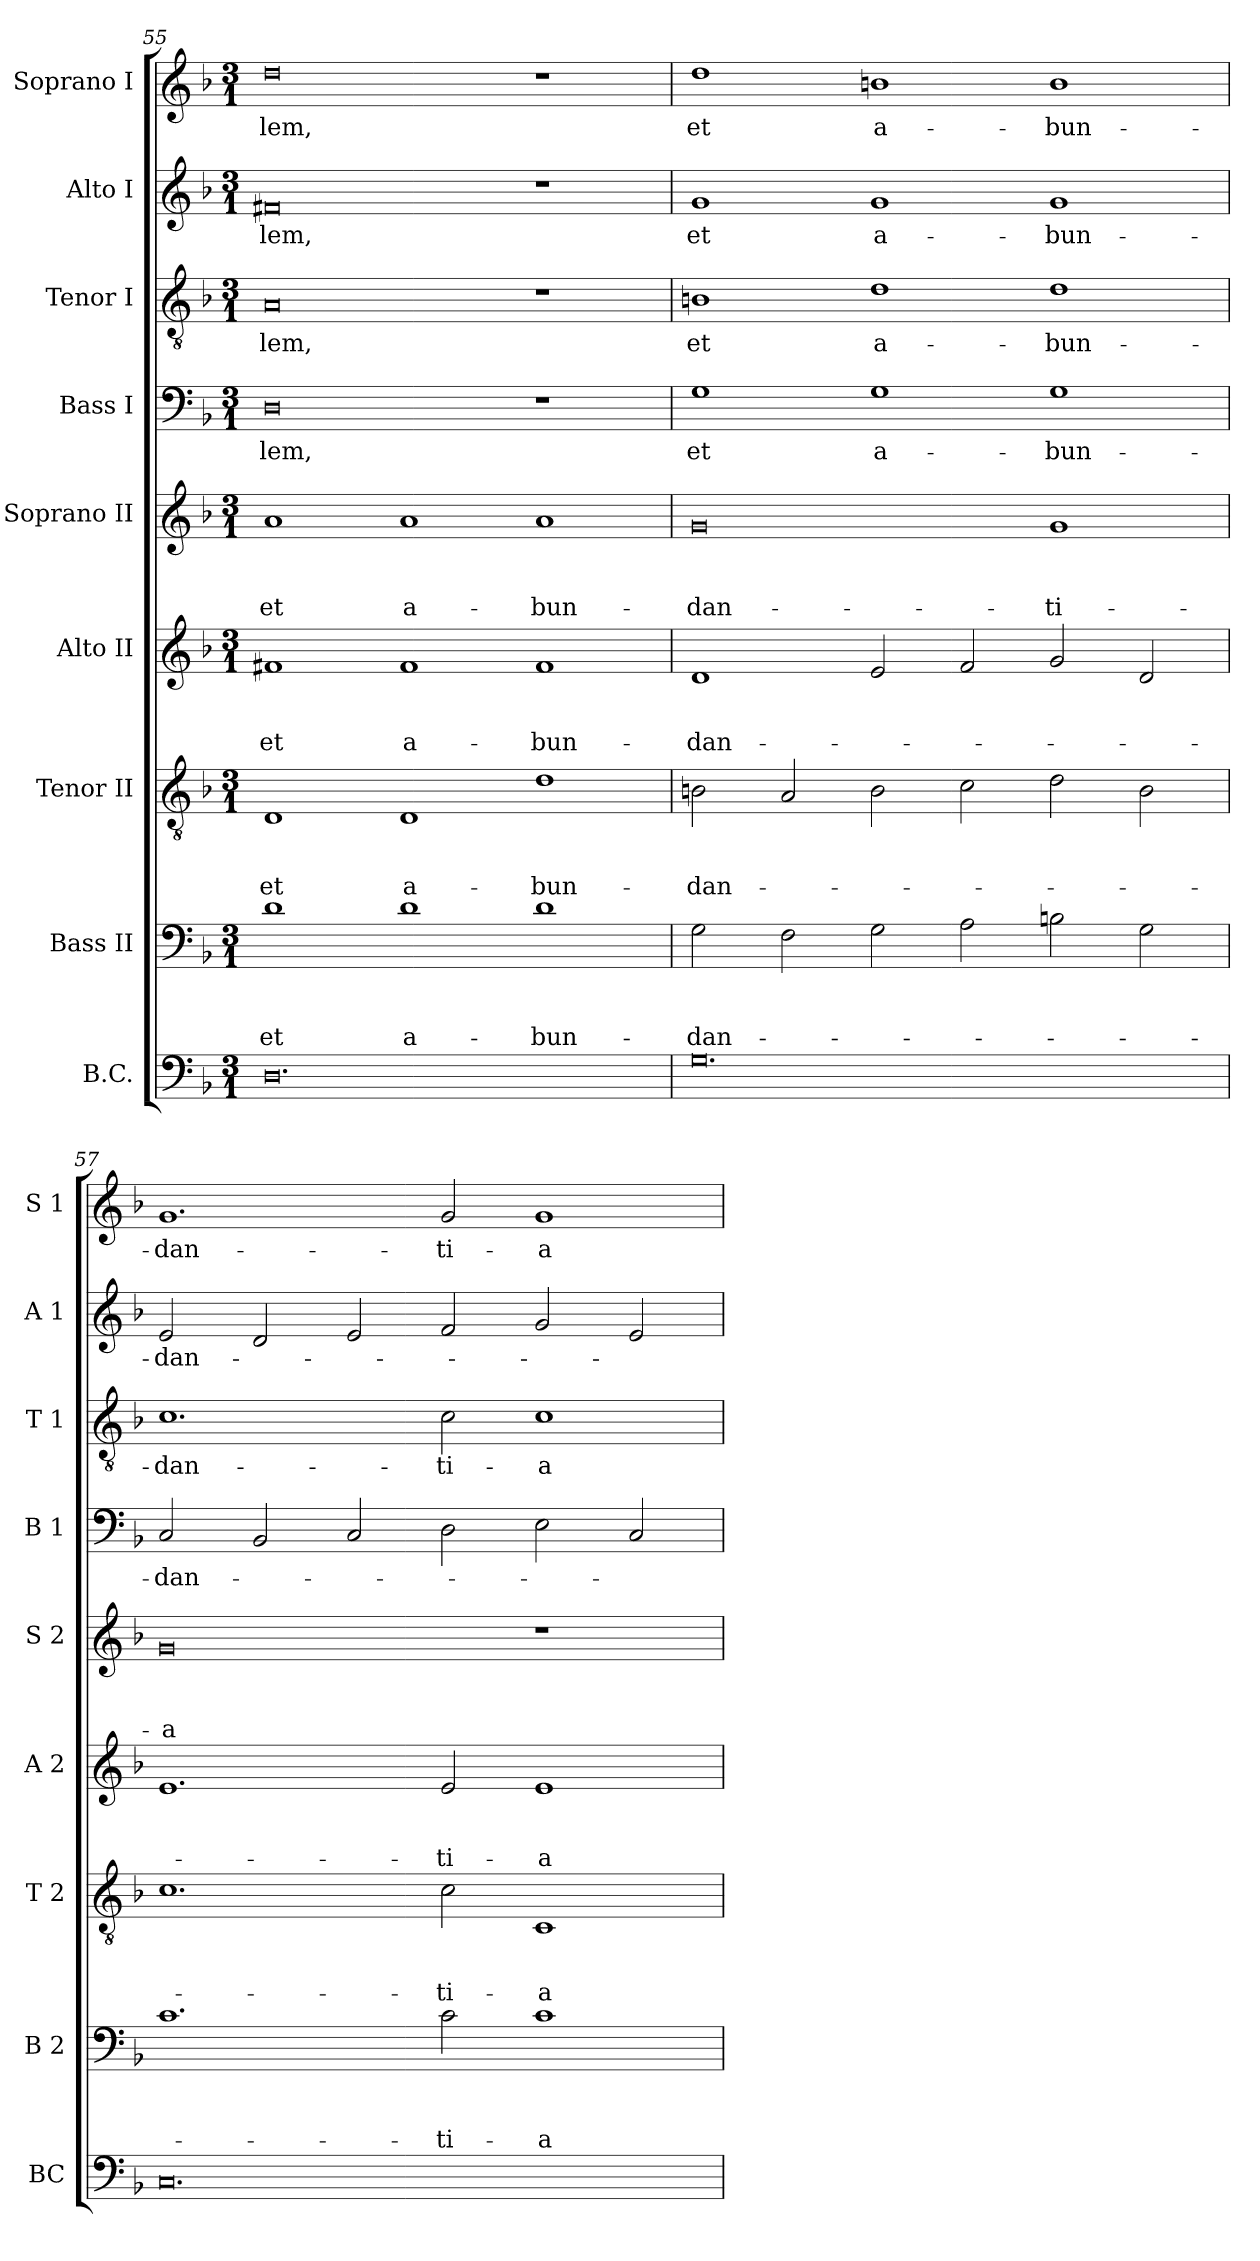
**kern	**kern	**text	**text	**text	**kern	**text	**text	**text	**kern	**text	**text	**text	**kern	**text	**text	**text	**kern	**text	**kern	**text	**kern	**text	**kern	**text
*part9	*part8	*part8	*part8	*part8	*part7	*part7	*part7	*part7	*part6	*part6	*part6	*part6	*part5	*part5	*part5	*part5	*part4	*part4	*part3	*part3	*part2	*part2	*part1	*part1
*staff9	*staff8	*staff8	*staff8	*staff8	*staff7	*staff7	*staff7	*staff7	*staff6	*staff6	*staff6	*staff6	*staff5	*staff5	*staff5	*staff5	*staff4	*staff4	*staff3	*staff3	*staff2	*staff2	*staff1	*staff1
*I"B.C.	*I"Bass II	*	*	*	*I"Tenor II	*	*	*	*I"Alto II	*	*	*	*I"Soprano II	*	*	*	*I"Bass I	*	*I"Tenor I	*	*I"Alto I	*	*I"Soprano I	*
*I'BC	*I'B 2	*	*	*	*I'T 2	*	*	*	*I'A 2	*	*	*	*I'S 2	*	*	*	*I'B 1	*	*I'T 1	*	*I'A 1	*	*I'S 1	*
!!LO:PB:g=z
*clefF4	*clefF4	*	*	*	*clefGv2	*	*	*	*clefG2	*	*	*	*clefG2	*	*	*	*clefF4	*	*clefGv2	*	*clefG2	*	*clefG2	*
*k[b-]	*k[b-]	*	*	*	*k[b-]	*	*	*	*k[b-]	*	*	*	*k[b-]	*	*	*	*k[b-]	*	*k[b-]	*	*k[b-]	*	*k[b-]	*
*F:	*F:	*	*	*	*F:	*	*	*	*F:	*	*	*	*F:	*	*	*	*F:	*	*F:	*	*F:	*	*F:	*
*M3/1	*M3/1	*	*	*	*M3/1	*	*	*	*M3/1	*	*	*	*M3/1	*	*	*	*M3/1	*	*M3/1	*	*M3/1	*	*M3/1	*
=55	=55	=55	=55	=55	=55	=55	=55	=55	=55	=55	=55	=55	=55	=55	=55	=55	=55	=55	=55	=55	=55	=55	=55	=55
!	!	!	!	!LO:LY:b	!	!	!	!LO:LY:b	!	!	!	!LO:LY:b	!	!	!	!LO:LY:b	!	!LO:LY:b	!	!LO:LY:b	!	!LO:LY:b	!	!LO:LY:b
0.D	1d	.	.	et	1D	.	.	et	1f#X	.	.	et	1a	.	.	et	0D	-lem,	0A	-lem,	0f#X	-lem,	0dd	-lem,
!	!	!	!	!LO:LY:b	!	!	!	!LO:LY:b	!	!	!	!LO:LY:b	!	!	!	!LO:LY:b	!	!	!	!	!	!	!	!
.	1d	.	.	a-	1D	.	.	a-	1f#	.	.	a-	1a	.	.	a-	.	.	.	.	.	.	.	.
!	!	!	!	!LO:LY:b	!	!	!	!LO:LY:b	!	!	!	!LO:LY:b	!	!	!	!LO:LY:b	!	!	!	!	!	!	!	!
.	1d	.	.	-bun-	1d	.	.	-bun-	1f#	.	.	-bun-	1a	.	.	-bun-	1r	.	1r	.	1r	.	1r	.
=56	=56	=56	=56	=56	=56	=56	=56	=56	=56	=56	=56	=56	=56	=56	=56	=56	=56	=56	=56	=56	=56	=56	=56	=56
!	!	!	!	!LO:LY:b	!	!	!	!LO:LY:b	!	!	!	!LO:LY:b	!	!	!	!LO:LY:b	!	!LO:LY:b	!	!LO:LY:b	!	!LO:LY:b	!	!LO:LY:b
0.G	2G\	.	.	-dan-	2Bn\	.	.	-dan-	1d	.	.	-dan-	0g	.	.	-dan-	1G	et	1Bn	et	1g	et	1dd	et
.	2F\	.	.	.	2A/	.	.	.	.	.	.	.	.	.	.	.	.	.	.	.	.	.	.	.
!	!	!	!	!	!	!	!	!	!	!	!	!	!	!	!	!	!	!LO:LY:b	!	!LO:LY:b	!	!LO:LY:b	!	!LO:LY:b
.	2G\	.	.	.	2B\	.	.	.	2e/	.	.	.	.	.	.	.	1G	a-	1d	a-	1g	a-	1bn	a-
.	2A\	.	.	.	2c\	.	.	.	2f/	.	.	.	.	.	.	.	.	.	.	.	.	.	.	.
!	!	!	!	!	!	!	!	!	!	!	!	!	!	!	!	!LO:LY:b	!	!LO:LY:b	!	!LO:LY:b	!	!LO:LY:b	!	!LO:LY:b
.	2Bn\	.	.	.	2d\	.	.	.	2g/	.	.	.	1g	.	.	-ti-	1G	-bun-	1d	-bun-	1g	-bun-	1b	-bun-
.	2G\	.	.	.	2B\	.	.	.	2d/	.	.	.	.	.	.	.	.	.	.	.	.	.	.	.
=57	=57	=57	=57	=57	=57	=57	=57	=57	=57	=57	=57	=57	=57	=57	=57	=57	=57	=57	=57	=57	=57	=57	=57	=57
!	!	!	!	!	!	!	!	!	!	!	!	!	!	!	!	!LO:LY:b	!	!LO:LY:b	!	!LO:LY:b	!	!LO:LY:b	!	!LO:LY:b
0.C	1.c	.	.	.	1.c	.	.	.	1.e	.	.	.	0g	.	.	-a	2C/	-dan-	1.c	-dan-	2e/	-dan-	1.g	-dan-
.	.	.	.	.	.	.	.	.	.	.	.	.	.	.	.	.	2BB-/	.	.	.	2d/	.	.	.
.	.	.	.	.	.	.	.	.	.	.	.	.	.	.	.	.	2C/	.	.	.	2e/	.	.	.
!	!	!	!	!LO:LY:b	!	!	!	!LO:LY:b	!	!	!	!LO:LY:b	!	!	!	!	!	!	!	!LO:LY:b	!	!	!	!LO:LY:b
.	2c\	.	.	-ti-	2c\	.	.	-ti-	2e/	.	.	-ti-	.	.	.	.	2D\	.	2c\	-ti-	2f/	.	2g/	-ti-
!	!	!	!	!LO:LY:b	!	!	!	!LO:LY:b	!	!	!	!LO:LY:b	!	!	!	!	!	!	!	!LO:LY:b	!	!	!	!LO:LY:b
.	1c	.	.	-a	1C	.	.	-a	1e	.	.	-a	1r	.	.	.	2E\	.	1c	-a	2g/	.	1g	-a
.	.	.	.	.	.	.	.	.	.	.	.	.	.	.	.	.	2C/	.	.	.	2e/	.	.	.
=	=	=	=	=	=	=	=	=	=	=	=	=	=	=	=	=	=	=	=	=	=	=	=	=
*-	*-	*-	*-	*-	*-	*-	*-	*-	*-	*-	*-	*-	*-	*-	*-	*-	*-	*-	*-	*-	*-	*-	*-	*-
